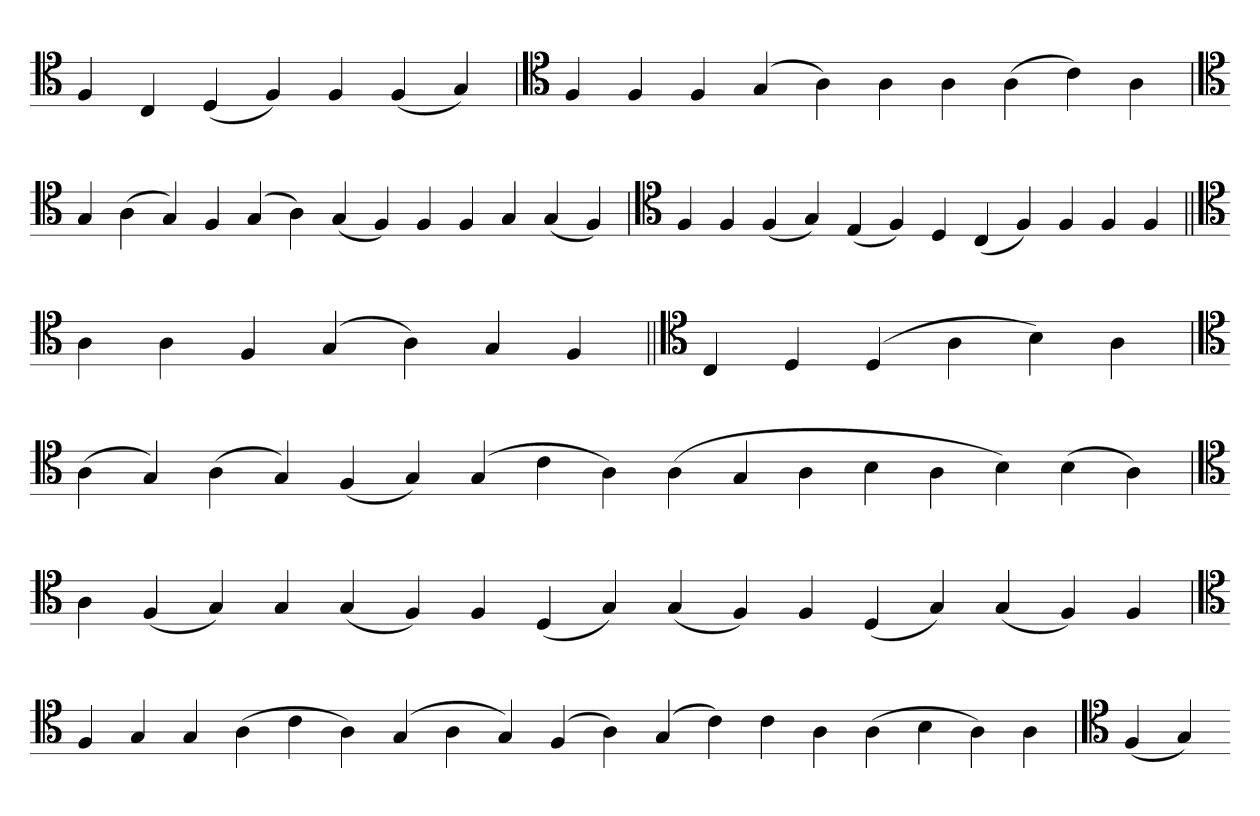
**kern
*part1
*staff1
*clefC4
=
4F
4C
(4D
4F)
4F
(4F
4G)
=`
*clefC4
4F
4F
4F
(4G
4A)
4A
4A
(4A
4c)
4A
=`
*clefC4
4G
(4A
4G)
4F
(4G
4A)
(4G
4F)
4F
4F
4G
(4G
4F)
='
*clefC4
4F
4F
(4F
4G)
(4E
4F)
4D
(4C
4F)
4F
4F
4F
=||
*clefC4
4A
4A
4F
(4G
4A)
4G
4F
=||
*clefC4
4C
4D
(4D
4A
4B)
4A
=`
*clefC4
(4A
4G)
(4A
4G)
(4F
4G)
(4G
4c
4A)
(4A
4G
4A
4B
4A
4B)
(4B
4A)
='
*clefC4
4A
(4F
4G)
4G
(4G
4F)
4F
(4D
4G)
(4G
4F)
4F
(4D
4G)
(4G
4F)
4F
=`
*clefC4
4F
4G
4G
(4A
4c
4A)
(4G
4A
4G)
(4F
4A)
(4G
4c)
4c
4A
(4A
4B
4A)
4A
=
*clefC4
(4F
4G)
=-
*-
